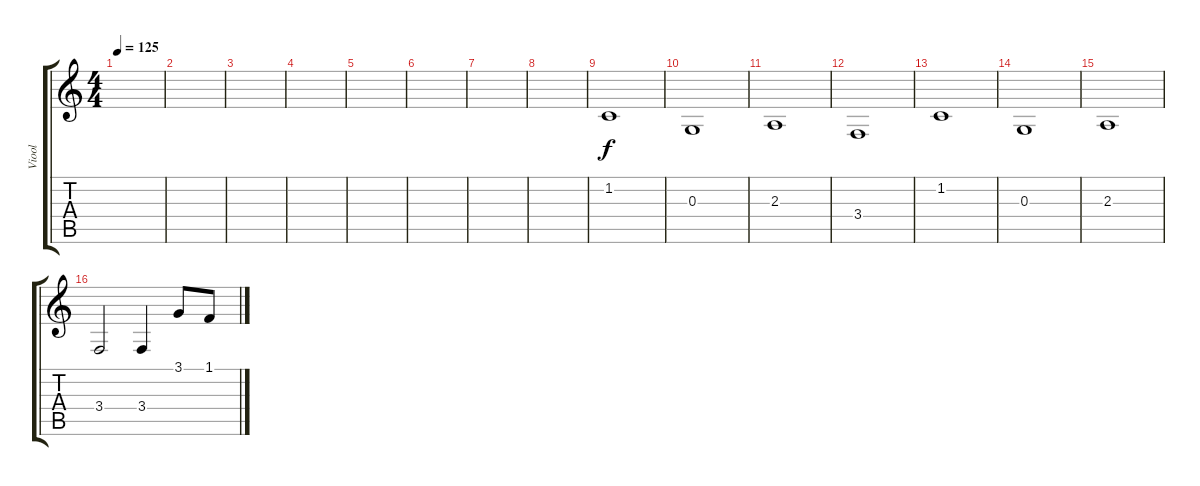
\track ("Viool" "Viool") {instrument stringensemble2}
\staff {score tabs}
\tuning (E4 B3 G3 D3 A2 E2) {hide}
\ts (4 4)
\tempo 125
\clef g2
\ks c
|
|
|
|
|
|
|
|
1.2.1 |
0.3.1 |
2.3.1 |
3.4.1 |
1.2.1 |
0.3.1 |
2.3.1 |
3.4.2 3.4.4 3.1.8 1.1.8
